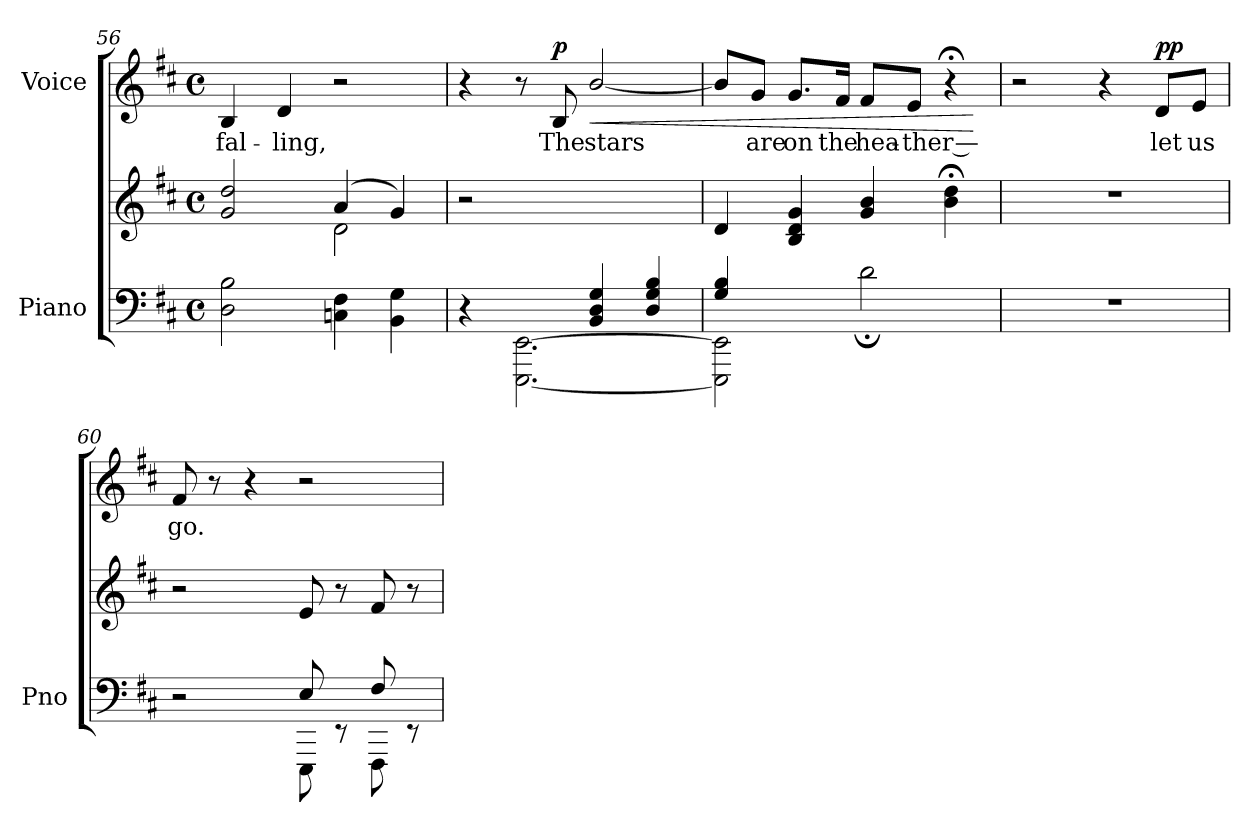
**kern	**kern	**kern	**text	**dynam
*part2	*part2	*part1	*part1	*part1
*staff3	*staff2	*staff1	*staff1	*staff1
*I"Piano	*	*I"Voice	*	*
*I'Pno	*	*	*	*
*clefF4	*clefG2	*clefG2	*	*
*k[f#c#]	*k[f#c#]	*k[f#c#]	*	*
*M4/4	*M4/4	*M4/4	*	*
*met(c)	*met(c)	*met(c)	*	*
=56	=56	=56	=56	=56
*	*^	*	*	*
!	!	!	!	!LO:LY:b	!
2D\ 2B\	2g/ 2dd/	2ryy	4B/	fal-	.
!	!	!	!	!LO:LY:b	!
.	.	.	4d/	-ling,	.
4Cn\ 4F#\	(>4a/	2d\	2r	.	.
4BB\ 4G\	4g/)	.	.	.	.
*	*v	*v	*	*	*
=57	=57	=57	=57	=57
*^	*	*	*	*
2ryy	4r	2r	4r	.	.
*	*	*	*MM80	*	*
.	[2.EEE\ [2.EE\	.	8r	.	.
!	!	!	!	!LO:LY:b	!LO:DY:a
.	.	.	8B/	The	p
!	!	!	!	!LO:LY:b	!LO:HP:b
(>4BB/ 4D/ 4G/	.	2ryy	[2b/	stars	<
4D/ 4G/ 4B/	.	.	.	.	.
!!LO:LB:g=z
=58	=58	=58	=58	=58	=58
4G/ 4B/	2EEE\] 2EE\]	4d/	8b/L]	.	.
!	!	!	!	!LO:LY:b	!
.	.	.	8g/J	are	.
!	!	!	!	!LO:LY:b	!
2.ryy	.	4B/ 4d/ 4g/	8.g/L	on	.
!	!	!	!	!LO:LY:b	!
.	.	.	16f#/Jk	the	.
!	!	!	!	!LO:LY:b	!
.	2d;<\	4g/ 4b/	8f#/L	hea-	.
!	!	!	!	!LO:LY:b	!
.	.	.	8e/J	-ther —	.
.	.	4b\;< 4dd\;<)	4r;<	.	.
*v	*v	*	*	*	*
.	.	.	.	[
=59	=59	=59	=59	=59
1r	1r	2r	.	.
*	*	*MM70	*	*
.	.	4r	.	.
!	!	!	!LO:LY:b	!LO:DY:a
.	.	8d/L	let	pp
!	!	!	!LO:LY:b	!
.	.	8e/J	us	.
=60	=60	=60	=60	=60
*^	*	*	*	*
!	!	!	!	!LO:LY:b	!
2ryy	2r	2r	8f#/	go.	.
.	.	.	8r	.	.
.	.	.	4r	.	.
8E/	8EEE\	8e/	2r	.	.
8ryy	8rEE	8r	.	.	.
8F#/	8FFF#\	8f#/	.	.	.
8ryy	8rEE	8r	.	.	.
*v	*v	*	*	*	*
=	=	=	=	=
*-	*-	*-	*-	*-
